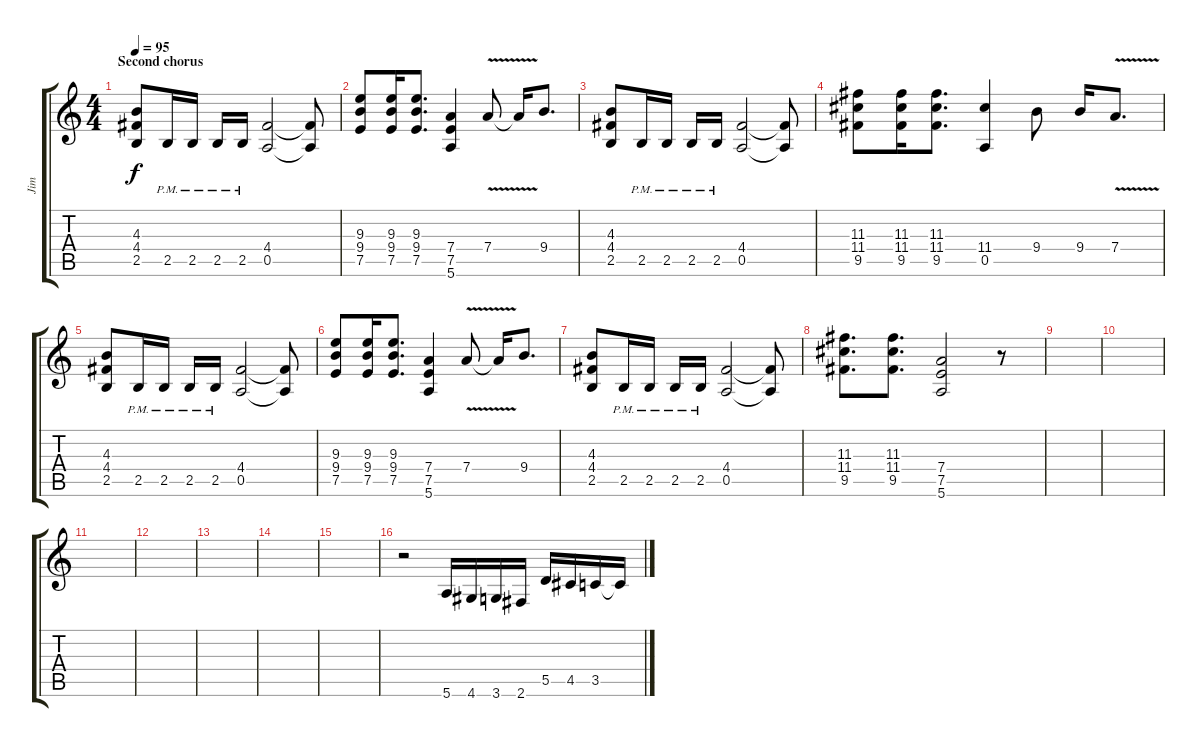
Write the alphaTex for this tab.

\track ("Jim" "Jim") {instrument overdrivenguitar}
\staff {score tabs}
\tuning (E4 B3 G3 D3 A2 E2) {hide}
\ts (4 4)
\section ("" "Second chorus")
\tempo 95
\clef g2
\ks c
(4.3 4.4 2.5).8{dy f} 2.5{pm}.16 2.5{pm}.16 2.5{pm}.16 2.5{pm}.16 (4.4 0.5).2 (4.4{t} 0.5{t}).8 |
(9.3 9.4 7.5).8 (9.3 9.4 7.5).16 (9.3 9.4 7.5).8{d} (7.4 7.5 5.6).4 7.4{v}.8 7.4{t}.16 9.4.8{d} |
(4.3 4.4 2.5).8 2.5{pm}.16 2.5{pm}.16 2.5{pm}.16 2.5{pm}.16 (4.4 0.5).2 (4.4{t} 0.5{t}).8 |
(11.3 11.4 9.5).8 (11.3 11.4 9.5).16 (11.3 11.4 9.5).8{d} (11.4 0.5).4 9.4.8 9.4.16 7.4{v}.8{d} |
(4.3 4.4 2.5).8 2.5{pm}.16 2.5{pm}.16 2.5{pm}.16 2.5{pm}.16 (4.4 0.5).2 (4.4{t} 0.5{t}).8 |
(9.3 9.4 7.5).8 (9.3 9.4 7.5).16 (9.3 9.4 7.5).8{d} (7.4 7.5 5.6).4 7.4{v}.8 7.4{t}.16 9.4.8{d} |
(4.3 4.4 2.5).8 2.5{pm}.16 2.5{pm}.16 2.5{pm}.16 2.5{pm}.16 (4.4 0.5).2 (4.4{t} 0.5{t}).8 |
(11.3 11.4 9.5).8{d} (11.3 11.4 9.5).8{d} (7.4 7.5 5.6).2 r.8 |
|
|
|
|
|
|
|
r.2 5.6.16 4.6.16 3.6.16 2.6.16 5.5.16 4.5.16 3.5.16 3.5{t}.16
